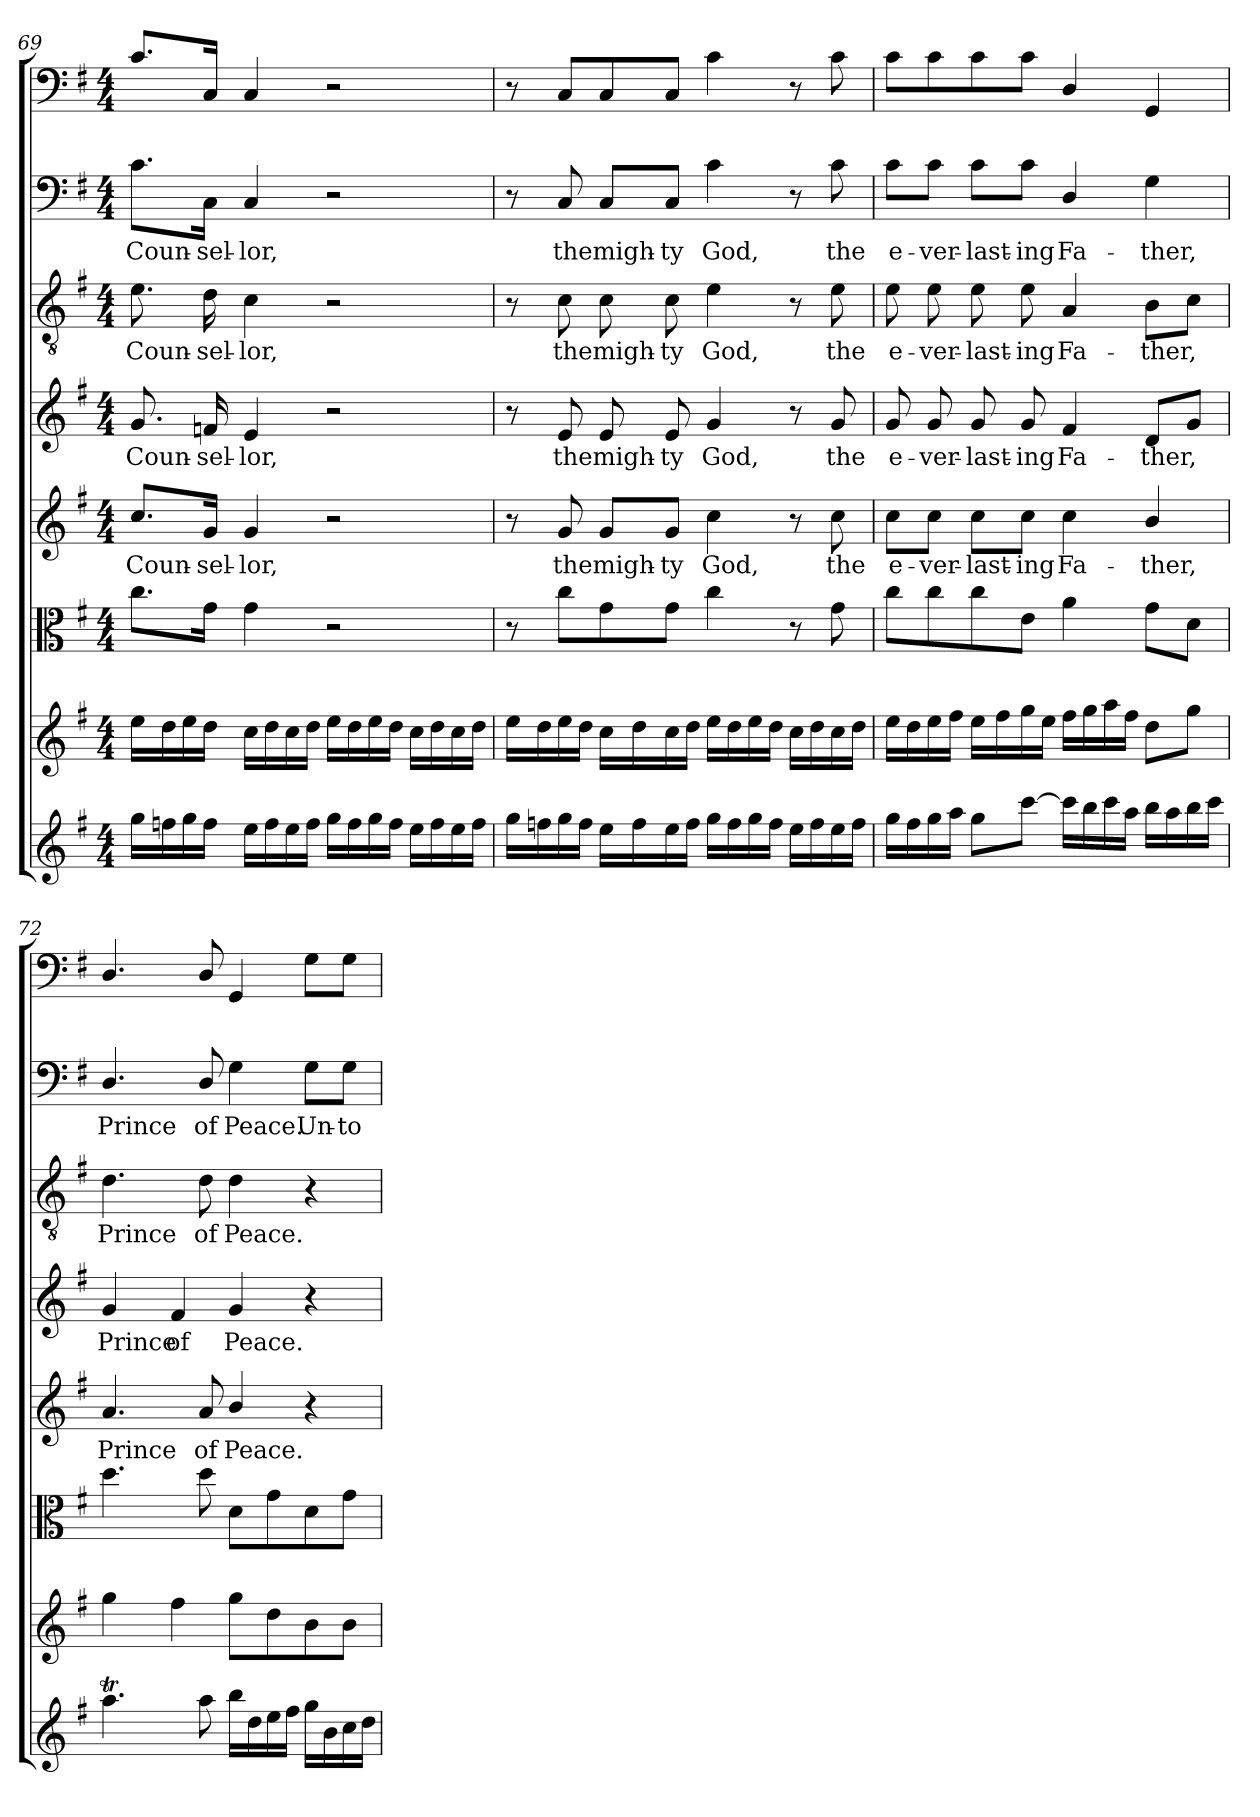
**kern	**kern	**kern	**kern	**text	**kern	**text	**kern	**text	**kern	**text	**kern
*part8	*part7	*part6	*part5	*part5	*part4	*part4	*part3	*part3	*part2	*part2	*part1
*staff8	*staff7	*staff6	*staff5	*staff5	*staff4	*staff4	*staff3	*staff3	*staff2	*staff2	*staff1
*clefG2	*clefG2	*clefC3	*clefG2	*	*clefG2	*	*clefGv2	*	*clefF4	*	*clefF4
*k[f#]	*k[f#]	*k[f#]	*k[f#]	*	*k[f#]	*	*k[f#]	*	*k[f#]	*	*k[f#]
*G:	*G:	*G:	*G:	*	*G:	*	*G:	*	*G:	*	*G:
*M4/4	*M4/4	*M4/4	*M4/4	*	*M4/4	*	*M4/4	*	*M4/4	*	*M4/4
=69	=69	=69	=69	=69	=69	=69	=69	=69	=69	=69	=69
16gg\LL	16ee\LL	8.cc\L	8.cc/L	Coun-	8.g/	Coun-	8.e\	Coun-	8.c\L	Coun-	8.c\L
16ffn\	16dd\	.	.	.	.	.	.	.	.	.	.
16gg\	16ee\	.	.	.	.	.	.	.	.	.	.
16ff\JJ	16dd\JJ	16g\Jk	16g/Jk	-sel-	16fn/	-sel-	16d\	-sel-	16C\Jk	-sel-	16C/Jk
16ee\LL	16cc\LL	4g\	4g/	-lor,	4e/	-lor,	4c\	-lor,	4C/	-lor,	4C/
16ff\	16dd\	.	.	.	.	.	.	.	.	.	.
16ee\	16cc\	.	.	.	.	.	.	.	.	.	.
16ff\JJ	16dd\JJ	.	.	.	.	.	.	.	.	.	.
16gg\LL	16ee\LL	2r	2r	.	2r	.	2r	.	2r	.	2r
16ff\	16dd\	.	.	.	.	.	.	.	.	.	.
16gg\	16ee\	.	.	.	.	.	.	.	.	.	.
16ff\JJ	16dd\JJ	.	.	.	.	.	.	.	.	.	.
16ee\LL	16cc\LL	.	.	.	.	.	.	.	.	.	.
16ff\	16dd\	.	.	.	.	.	.	.	.	.	.
16ee\	16cc\	.	.	.	.	.	.	.	.	.	.
16ff\JJ	16dd\JJ	.	.	.	.	.	.	.	.	.	.
=70	=70	=70	=70	=70	=70	=70	=70	=70	=70	=70	=70
16gg\LL	16ee\LL	8r	8r	.	8r	.	8r	.	8r	.	8r
16ffn\	16dd\	.	.	.	.	.	.	.	.	.	.
16gg\	16ee\	8cc\L	8g/	the	8e/	the	8c\	the	8C/	the	8C/L
16ff\JJ	16dd\JJ	.	.	.	.	.	.	.	.	.	.
16ee\LL	16cc\LL	8g\	8g/L	migh-	8e/	migh-	8c\	migh-	8C/L	migh-	8C/
16ff\	16dd\	.	.	.	.	.	.	.	.	.	.
16ee\	16cc\	8g\J	8g/J	-ty	8e/	-ty	8c\	-ty	8C/J	-ty	8C/J
16ff\JJ	16dd\JJ	.	.	.	.	.	.	.	.	.	.
16gg\LL	16ee\LL	4cc\	4cc\	God,	4g/	God,	4e\	God,	4c\	God,	4c\
16ff\	16dd\	.	.	.	.	.	.	.	.	.	.
16gg\	16ee\	.	.	.	.	.	.	.	.	.	.
16ff\JJ	16dd\JJ	.	.	.	.	.	.	.	.	.	.
16ee\LL	16cc\LL	8r	8r	.	8r	.	8r	.	8r	.	8r
16ff\	16dd\	.	.	.	.	.	.	.	.	.	.
16ee\	16cc\	8g\	8cc\	the	8g/	the	8e\	the	8c\	the	8c\
16ff\JJ	16dd\JJ	.	.	.	.	.	.	.	.	.	.
=71	=71	=71	=71	=71	=71	=71	=71	=71	=71	=71	=71
16gg\LL	16ee\LL	8cc\L	8cc\L	e-	8g/	e-	8e\	e-	8c\L	e-	8c\L
16ff#\	16dd\	.	.	.	.	.	.	.	.	.	.
16gg\	16ee\	8cc\	8cc\J	-ver-	8g/	-ver-	8e\	-ver-	8c\J	-ver-	8c\
16aa\JJ	16ff#\JJ	.	.	.	.	.	.	.	.	.	.
8gg\L	16ee\LL	8cc\	8cc\L	-last-	8g/	-last-	8e\	-last-	8c\L	-last-	8c\
.	16ff#\	.	.	.	.	.	.	.	.	.	.
[8ccc\J	16gg\	8e\J	8cc\J	-ing	8g/	-ing	8e\	-ing	8c\J	-ing	8c\J
.	16ee\JJ	.	.	.	.	.	.	.	.	.	.
16ccc\LL]	16ff#\LL	4a\	4cc\	Fa-	4f#/	Fa-	4A/	Fa-	4D/	Fa-	4D/
16bb\	16gg\	.	.	.	.	.	.	.	.	.	.
16ccc\	16aa\	.	.	.	.	.	.	.	.	.	.
16aa\JJ	16ff#\JJ	.	.	.	.	.	.	.	.	.	.
16bb\LL	8dd\L	8g\L	4b/	-ther,	8d/L	-ther,	8B\L	-ther,	4G\	-ther,	4GG/
16aa\	.	.	.	.	.	.	.	.	.	.	.
16bb\	8gg\J	8d\J	.	.	8g/J	.	8c\J	.	.	.	.
16ccc\JJ	.	.	.	.	.	.	.	.	.	.	.
=72	=72	=72	=72	=72	=72	=72	=72	=72	=72	=72	=72
4.aaT\	4gg\	4.dd\	4.a/	Prince	4g/	Prince	4.d\	Prince	4.D/	Prince	4.D/
.	4ff#\	.	.	.	4f#/	of	.	.	.	.	.
8aa\	.	8dd\	8a/	of	.	.	8d\	of	8D/	of	8D/
16bb\LL	8gg\L	8d\L	4b/	Peace.	4g/	Peace.	4d\	Peace.	4G\	Peace.	4GG/
16dd\	.	.	.	.	.	.	.	.	.	.	.
16ee\	8dd\	8g\	.	.	.	.	.	.	.	.	.
16ff#\JJ	.	.	.	.	.	.	.	.	.	.	.
16gg\LL	8b\	8d\	4r	.	4r	.	4r	.	8G\L	Un-	8G\L
16b\	.	.	.	.	.	.	.	.	.	.	.
16cc\	8b\J	8g\J	.	.	.	.	.	.	8G\J	-to	8G\J
16dd\JJ	.	.	.	.	.	.	.	.	.	.	.
=	=	=	=	=	=	=	=	=	=	=	=
*-	*-	*-	*-	*-	*-	*-	*-	*-	*-	*-	*-
